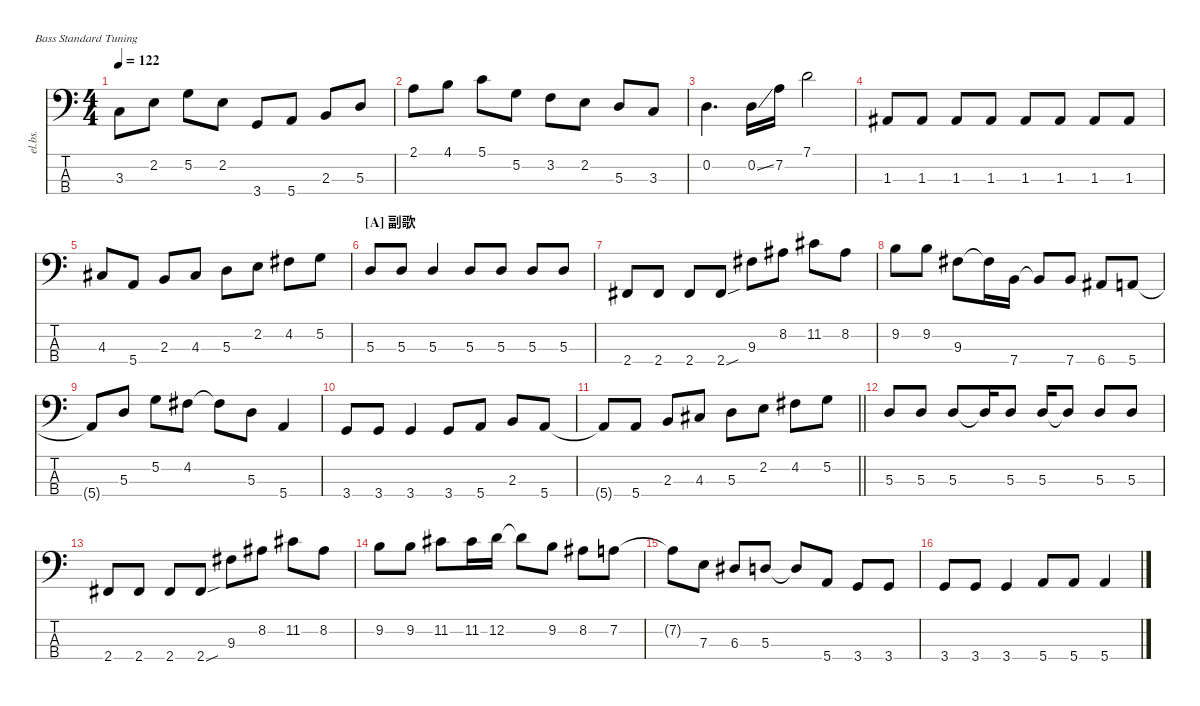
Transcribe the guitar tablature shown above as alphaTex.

\defaultSystemsLayout 4
\hideDynamics
\bracketExtendMode nobrackets
\track ("Electric Bass" "el.bs.") {instrument electricbassfinger}
\staff {score tabs}
\tuning (G2 D2 A1 E1)
\ts (4 4)
\tempo 122
\clef f4
\ks c
3.3.8{dy mf beam Down} 2.2.8{beam Down} 5.2.8{beam Down} 2.2.8{beam Down} 3.4.8{beam Up} 5.4.8{beam Up} 2.3.8{beam Up} 5.3.8{beam Up} |
2.1.8{beam Down} 4.1.8{beam Down} 5.1.8{beam Down} 5.2.8{beam Down} 3.2.8{beam Down} 2.2.8{beam Down} 5.3.8{beam Up} 3.3.8{beam Up} |
0.2.4{d beam Down} 0.2{ss}.16{beam Down} 7.2.16{beam Down} 7.1.2{beam Down} |
1.3{acc #}.8{beam Up} 1.3{acc #}.8{beam Up} 1.3{acc #}.8{beam Up} 1.3{acc #}.8{beam Up} 1.3{acc #}.8{beam Up} 1.3{acc #}.8{beam Up} 1.3{acc #}.8{beam Up} 1.3{acc #}.8{beam Up} |
4.3{acc #}.8{beam Up} 5.4.8{beam Up} 2.3.8{beam Up} 4.3{acc #}.8{beam Up} 5.3.8{beam Down} 2.2.8{beam Down} 4.2{acc #}.8{beam Down} 5.2.8{beam Down} |
\section ("A" "副歌")
5.3.8{beam Up} 5.3.8{beam Up} 5.3.4{beam Up} 5.3.8{beam Up} 5.3.8{beam Up} 5.3.8{beam Up} 5.3.8{beam Up} |
2.4{acc #}.8{beam Up} 2.4{acc #}.8{beam Up} 2.4{acc #}.8{beam Up} 2.4{sou acc #}.8{beam Up} 9.3{acc #}.8{beam Down} 8.2{acc #}.8{beam Down} 11.2{acc #}.8{beam Down} 8.2{acc #}.8{beam Down} |
9.2.8{beam Down} 9.2.8{beam Down} 9.3{acc #}.8{beam Down} 9.3{t acc #}.16{beam Down} 7.4.16{beam Down} 7.4{t}.8{beam Up} 7.4.8{beam Up} 6.4{acc #}.8{beam Up} 5.4.8{beam Up} |
5.4{t}.8{beam Up} 5.3.8{beam Up} 5.2.8{beam Down} 4.2{acc #}.8{beam Down} 4.2{t acc #}.8{beam Down} 5.3.8{beam Down} 5.4.4{beam Up} |
3.4.8{beam Up} 3.4.8{beam Up} 3.4.4{beam Up} 3.4.8{beam Up} 5.4.8{beam Up} 2.3.8{beam Up} 5.4.8{beam Up} |
\barLineRight lightlight
5.4{t}.8{beam Up} 5.4.8{beam Up} 2.3.8{beam Up} 4.3{acc #}.8{beam Up} 5.3.8{beam Down} 2.2.8{beam Down} 4.2{acc #}.8{beam Down} 5.2.8{beam Down} |
5.3.8{beam Up} 5.3.8{beam Up} 5.3.8{beam Up} 5.3{t}.16{beam Up} 5.3.8{beam Up} 5.3.16{beam Up} 5.3{t}.8{beam Up} 5.3.8{beam Up} 5.3.8{beam Up} |
2.4{acc #}.8{beam Up} 2.4{acc #}.8{beam Up} 2.4{acc #}.8{beam Up} 2.4{sou acc #}.8{beam Up} 9.3{acc #}.8{beam Down} 8.2{acc #}.8{beam Down} 11.2{acc #}.8{beam Down} 8.2{acc #}.8{beam Down} |
9.2.8{beam Down} 9.2.8{beam Down} 11.2{acc #}.8{beam Down} 11.2{acc #}.16{beam Down} 12.2.16{beam Down} 12.2{t}.8{beam Down} 9.2.8{beam Down} 8.2{acc #}.8{beam Down} 7.2.8{beam Down} |
7.2{t}.8{beam Down} 7.3.8{beam Down} 6.3{acc #}.8{beam Up} 5.3.8{beam Up} 5.3{t}.8{beam Up} 5.4.8{beam Up} 3.4.8{beam Up} 3.4.8{beam Up} |
3.4.8{beam Up} 3.4.8{beam Up} 3.4.4{beam Up} 5.4.8{beam Up} 5.4.8{beam Up} 5.4.4{beam Up}
